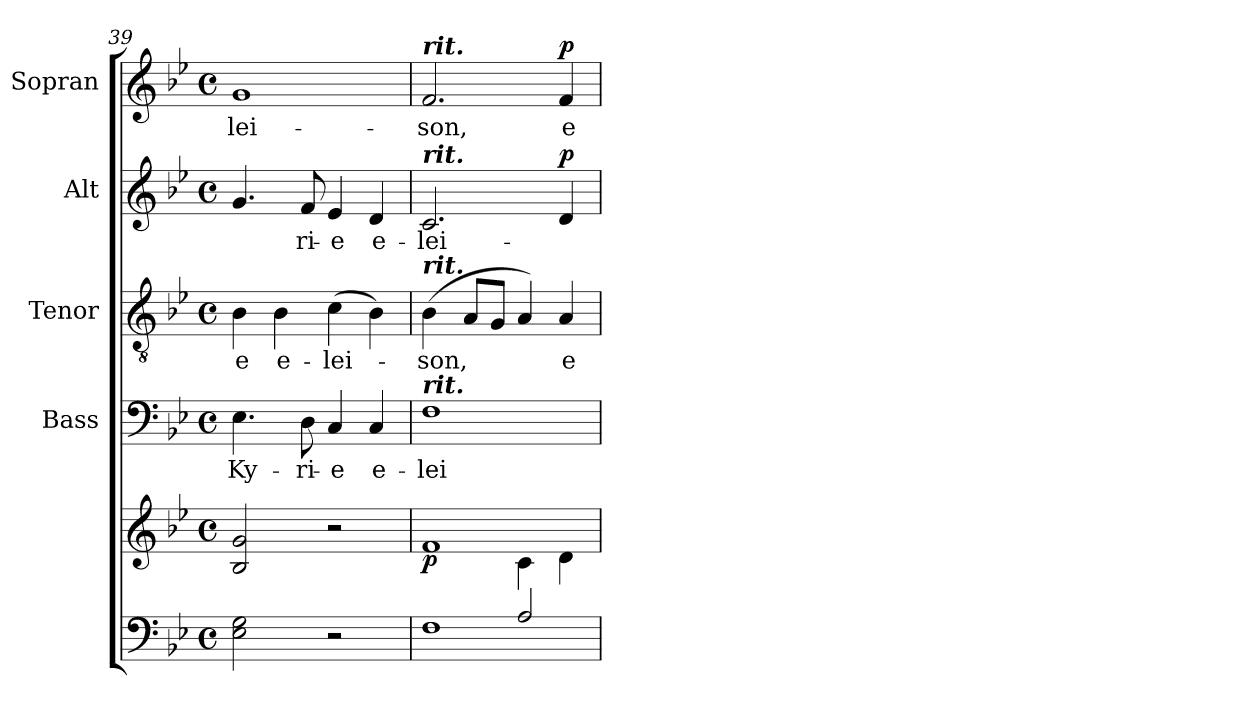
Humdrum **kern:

**kern	**kern	**dynam	**kern	**text	**kern	**text	**kern	**text	**dynam	**kern	**text	**dynam
*part5	*part5	*part5	*part4	*part4	*part3	*part3	*part2	*part2	*part2	*part1	*part1	*part1
*staff6	*staff5	*staff5/6	*staff4	*staff4	*staff3	*staff3	*staff2	*staff2	*staff2	*staff1	*staff1	*staff1
*	*	*	*I"Bass	*	*I"Tenor	*	*I"Alt	*	*	*I"Sopran	*	*
*	*	*	*I'B.	*	*I'T.	*	*I'A.	*	*	*I'S.	*	*
*clefF4	*clefG2	*	*clefF4	*	*clefGv2	*	*clefG2	*	*	*clefG2	*	*
*k[b-e-]	*k[b-e-]	*	*k[b-e-]	*	*k[b-e-]	*	*k[b-e-]	*	*	*k[b-e-]	*	*
*B-:	*B-:	*	*B-:	*	*B-:	*	*B-:	*	*	*B-:	*	*
*M4/4	*M4/4	*	*M4/4	*	*M4/4	*	*M4/4	*	*	*M4/4	*	*
*met(c)	*met(c)	*	*met(c)	*	*met(c)	*	*met(c)	*	*	*met(c)	*	*
=39	=39	=39	=39	=39	=39	=39	=39	=39	=39	=39	=39	=39
!	!	!	!	!LO:LY:b	!	!LO:LY:b	!	!	!	!	!LO:LY:b	!
2E-\ 2G\	2B-/ 2g/	.	4.E-\	Ky-	4B-\	-e	4.g/	.	.	1g	-lei-	.
!	!	!	!	!	!	!LO:LY:b	!	!	!	!	!	!
.	.	.	.	.	4B-\	e-	.	.	.	.	.	.
!	!	!	!	!LO:LY:b	!	!	!	!LO:LY:b	!	!	!	!
.	.	.	8D\	-ri-	.	.	8f/	-ri-	.	.	.	.
!	!	!	!	!LO:LY:b	!	!LO:LY:b	!	!LO:LY:b	!	!	!	!
2r	2r	.	4C/	-e	(>4c\	-lei-	4e-/	-e	.	.	.	.
!	!	!	!	!LO:LY:b	!	!	!	!LO:LY:b	!	!	!	!
.	.	.	4C/	e-	4B-\)	.	4d/	e-	.	.	.	.
=40	=40	=40	=40	=40	=40	=40	=40	=40	=40	=40	=40	=40
*^	*^	*	*	*	*	*	*	*	*	*	*	*
!	!	!	!	!	!	!	!	!	!	!	!	!LO:TX:a:Bi:t=rit.	!	!
!	!	!	!	!	!	!	!	!	!LO:TX:a:Bi:t=rit.	!	!	!	!	!
!	!	!	!	!	!	!	!LO:TX:a:Bi:t=rit.	!	!	!	!	!	!	!
!	!	!	!	!	!LO:TX:a:Bi:t=rit.	!	!	!	!	!	!	!	!	!
!	!	!	!	!LO:DY:b	!	!LO:LY:b	!	!LO:LY:b	!	!LO:LY:b	!	!	!LO:LY:b	!
2ryy	1F	1f	2ryy	p	1F	-lei-	(>4B-\	-son,	2.c/	-lei-	.	2.f/	-son,	.
.	.	.	.	.	.	.	8A/L	.	.	.	.	.	.	.
.	.	.	.	.	.	.	8G/J	.	.	.	.	.	.	.
2A/	.	.	4c\	.	.	.	4A/)	.	.	.	.	.	.	.
!	!	!	!	!	!	!	!	!LO:LY:b	!	!	!LO:DY:a	!	!LO:LY:b	!LO:DY:a
.	.	.	4d\	.	.	.	4A/	e-	4d/	.	p	4f/	e-	p
*v	*v	*	*	*	*	*	*	*	*	*	*	*	*	*
*	*v	*v	*	*	*	*	*	*	*	*	*	*	*
=	=	=	=	=	=	=	=	=	=	=	=	=
*-	*-	*-	*-	*-	*-	*-	*-	*-	*-	*-	*-	*-
